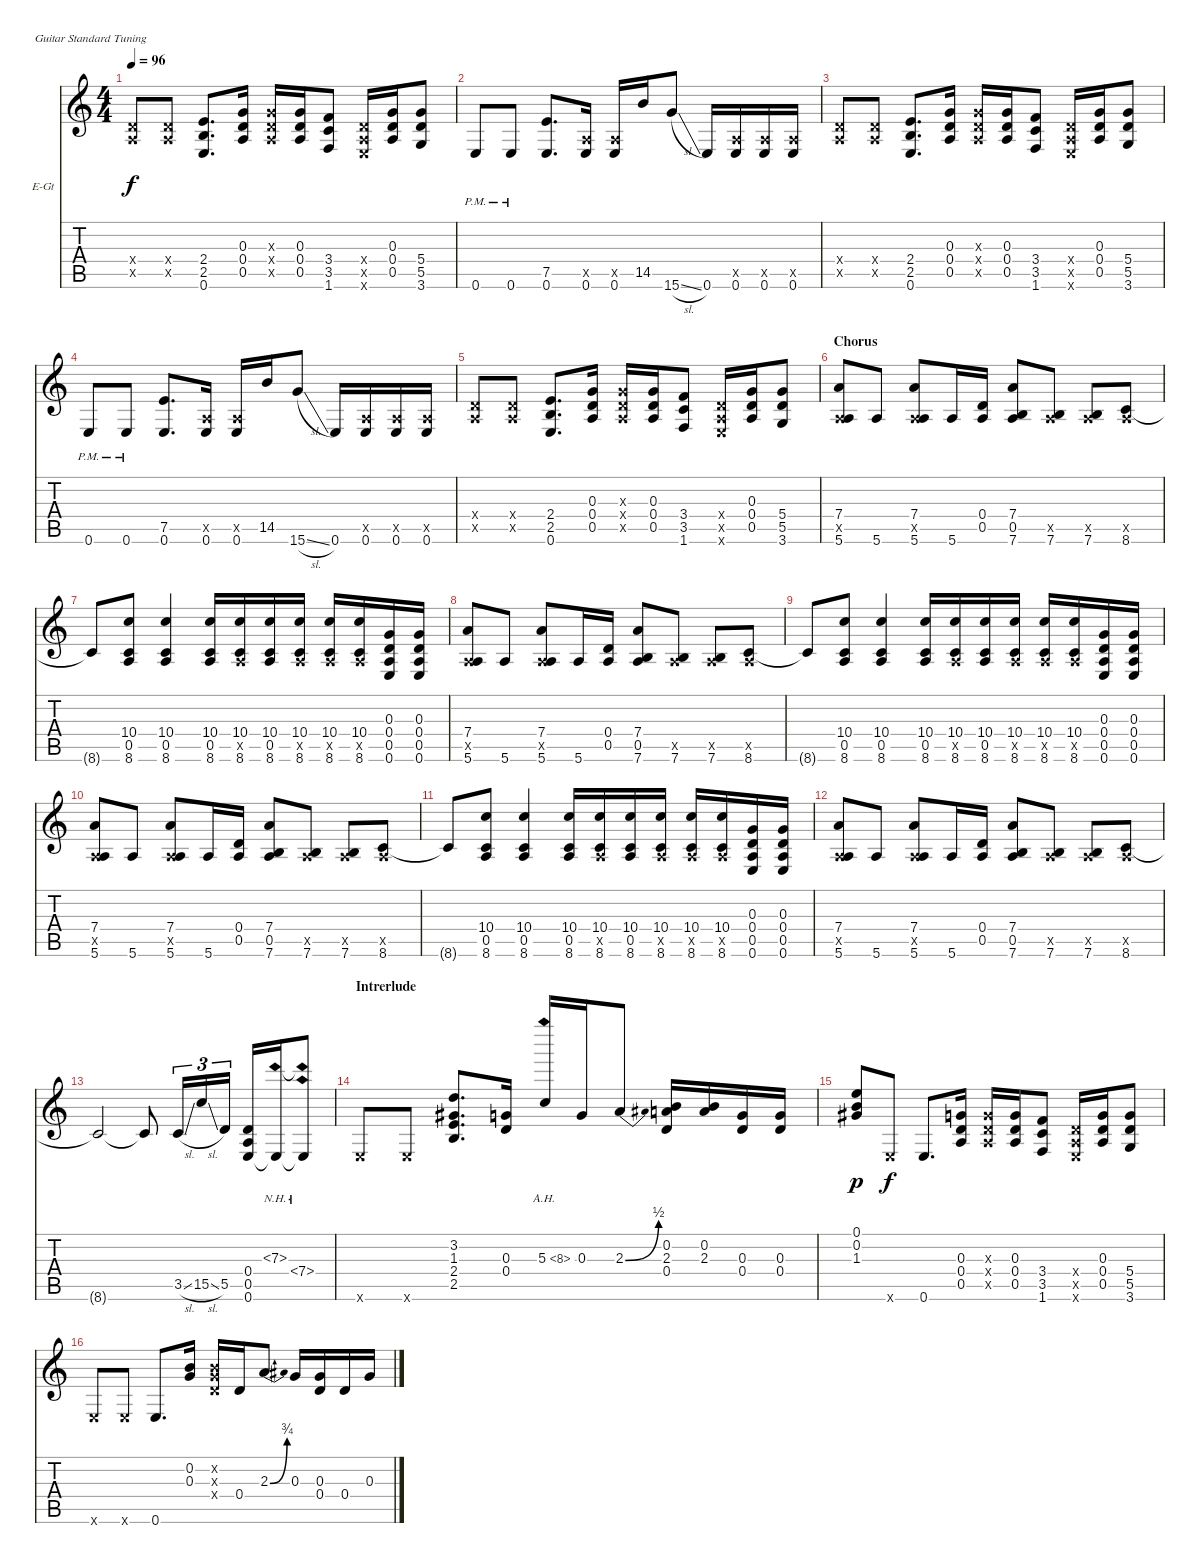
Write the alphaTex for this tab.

\defaultSystemsLayout 4
\bracketExtendMode nobrackets
\firstSystemTrackNameOrientation horizontal
\otherSystemsTrackNameOrientation horizontal
\track ("Mike McCready (Drive)" "E-Gt") {instrument overdrivenguitar}
\staff {score tabs}
\tuning (E4 B3 G3 D3 A2 E2)
\ts (4 4)
\tempo 96
\clef g2
\ks c
(0.4{x} 0.5{x}).8{dy f} (0.4{x} 0.5{x}).8 (2.4 2.5 0.6).8{d} (0.3 0.4 0.5).16 (0.3{x} 0.4{x} 0.5{x}).16 (0.3 0.4 0.5).16 (3.4 3.5 1.6).8 (0.4{x} 0.5{x} 0.6{x}).16 (0.3 0.4 0.5).16 (5.4 5.5 3.6).8 |
0.6{pm}.8 0.6{pm}.8 (7.5 0.6).8{d} (0.5{x} 0.6).16 (0.5{x} 0.6).16 14.5.16 15.6{sl}.8 0.6.16 (0.5{x} 0.6).16 (0.5{x} 0.6).16 (0.5{x} 0.6).16 |
(0.4{x} 0.5{x}).8 (0.4{x} 0.5{x}).8 (2.4 2.5 0.6).8{d} (0.3 0.4 0.5).16 (0.3{x} 0.4{x} 0.5{x}).16 (0.3 0.4 0.5).16 (3.4 3.5 1.6).8 (0.4{x} 0.5{x} 0.6{x}).16 (0.3 0.4 0.5).16 (5.4 5.5 3.6).8 |
0.6{pm}.8 0.6{pm}.8 (7.5 0.6).8{d} (0.5{x} 0.6).16 (0.5{x} 0.6).16 14.5.16 15.6{sl}.8 0.6.16 (0.5{x} 0.6).16 (0.5{x} 0.6).16 (0.5{x} 0.6).16 |
(0.4{x} 0.5{x}).8 (0.4{x} 0.5{x}).8 (2.4 2.5 0.6).8{d} (0.3 0.4 0.5).16 (0.3{x} 0.4{x} 0.5{x}).16 (0.3 0.4 0.5).16 (3.4 3.5 1.6).8 (0.4{x} 0.5{x} 0.6{x}).16 (0.3 0.4 0.5).16 (5.4 5.5 3.6).8 |
\section ("" "Chorus")
(7.4 0.5{x} 5.6).8 5.6.8 (7.4 0.5{x} 5.6).8 5.6.16 (0.4 0.5).16 (7.4 0.5 7.6).8 (0.5{x} 7.6).8 (0.5{x} 7.6).8 (0.5{x} 8.6).8 |
8.6{t}.8 (10.4 0.5 8.6).8 (10.4 0.5 8.6).4 (10.4 0.5 8.6).16 (10.4 0.5{x} 8.6).16 (10.4 0.5 8.6).16 (10.4 0.5{x} 8.6).16 (10.4 0.5{x} 8.6).16 (10.4 0.5{x} 8.6).16 (0.3 0.4 0.5 0.6).16 (0.3 0.4 0.5 0.6).16 |
(7.4 0.5{x} 5.6).8 5.6.8 (7.4 0.5{x} 5.6).8 5.6.16 (0.4 0.5).16 (7.4 0.5 7.6).8 (0.5{x} 7.6).8 (0.5{x} 7.6).8 (0.5{x} 8.6).8 |
8.6{t}.8 (10.4 0.5 8.6).8 (10.4 0.5 8.6).4 (10.4 0.5 8.6).16 (10.4 0.5{x} 8.6).16 (10.4 0.5 8.6).16 (10.4 0.5{x} 8.6).16 (10.4 0.5{x} 8.6).16 (10.4 0.5{x} 8.6).16 (0.3 0.4 0.5 0.6).16 (0.3 0.4 0.5 0.6).16 |
(7.4 0.5{x} 5.6).8 5.6.8 (7.4 0.5{x} 5.6).8 5.6.16 (0.4 0.5).16 (7.4 0.5 7.6).8 (0.5{x} 7.6).8 (0.5{x} 7.6).8 (0.5{x} 8.6).8 |
8.6{t}.8 (10.4 0.5 8.6).8 (10.4 0.5 8.6).4 (10.4 0.5 8.6).16 (10.4 0.5{x} 8.6).16 (10.4 0.5 8.6).16 (10.4 0.5{x} 8.6).16 (10.4 0.5{x} 8.6).16 (10.4 0.5{x} 8.6).16 (0.3 0.4 0.5 0.6).16 (0.3 0.4 0.5 0.6).16 |
(7.4 0.5{x} 5.6).8 5.6.8 (7.4 0.5{x} 5.6).8 5.6.16 (0.4 0.5).16 (7.4 0.5 7.6).8 (0.5{x} 7.6).8 (0.5{x} 7.6).8 (0.5{x} 8.6).8 |
8.6{t}.2 8.6{t}.8 3.5{sl}.16{tu (3 2)} 15.5{sl}.16{tu (3 2)} 5.5.16{tu (3 2)} (0.4 0.5 0.6).16 (7.3{nh} 0.6{t}).16 (7.3{nh t} 7.4{nh} 0.6{t}).8 |
\section ("" "Intrerlude")
0.6{x}.8 0.6{x}.8 (3.2 1.3 2.4 2.5).8{d} (0.3 0.4).16 5.3{ah 3}.16 0.3.16 2.3{be (bend 0 0 60 2)}.8 (0.2 2.3 0.4).16 (0.2 2.3).16 (0.3 0.4).16 (0.3 0.4).16 |
(0.1 0.2 1.3).8{dy p} 0.6{x}.8{dy f} 0.6.8{d} (0.3 0.4 0.5).16 (0.3{x} 0.4{x} 0.5{x}).16 (0.3 0.4 0.5).16 (3.4 3.5 1.6).8 (0.4{x} 0.5{x} 0.6{x}).16 (0.3 0.4 0.5).16 (5.4 5.5 3.6).8 |
0.6{x}.8 0.6{x}.8 0.6.8{d} (0.2 0.3).16 (0.2{x} 0.3{x} 0.4{x}).16 0.4.16 2.3{be (bend 0 0 60 3)}.8 0.3.16 (0.3 0.4).16 0.4.16 0.3.16
